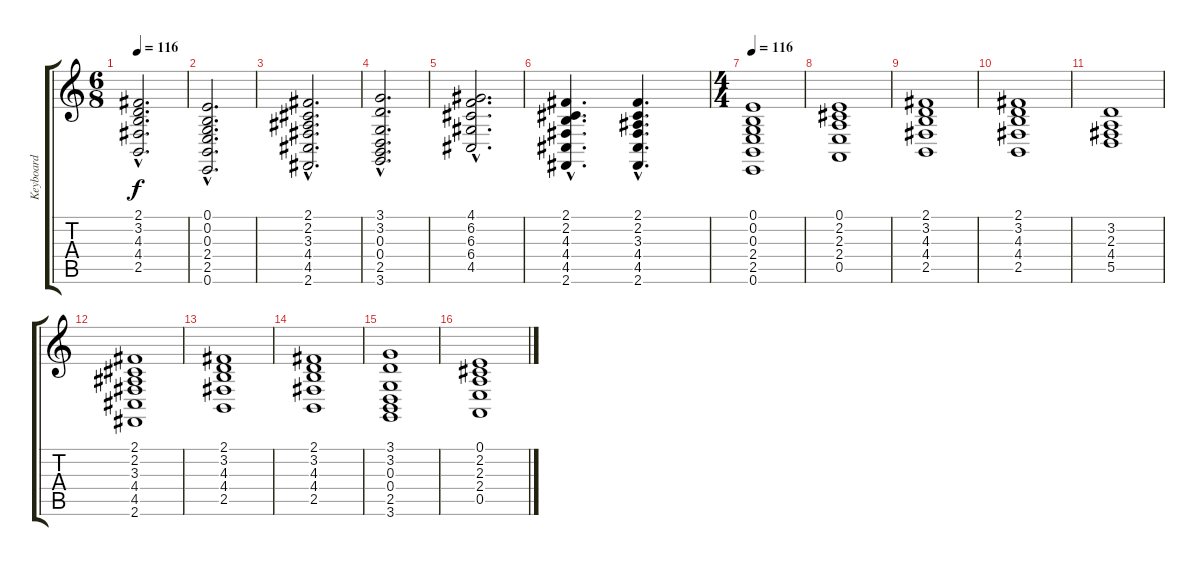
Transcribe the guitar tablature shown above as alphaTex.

\track ("Keyboard" "Keyboard") {instrument brightacousticpiano}
\staff {score tabs}
\tuning (E4 B3 G3 D3 A2 E2) {hide}
\ts (6 8)
\tempo 116
\clef g2
\ks c
(2.1{hac} 3.2{hac} 4.3{hac} 4.4{hac} 2.5{hac}).2{d dy f} |
(0.1{hac} 0.2{hac} 0.3{hac} 2.4{hac} 2.5{hac} 0.6{hac}).2{d} |
(2.1{hac} 2.2{hac} 3.3{hac} 4.4{hac} 4.5{hac} 2.6{hac}).2{d} |
(3.1{hac} 3.2{hac} 0.3{hac} 0.4{hac} 2.5{hac} 3.6{hac}).2{d} |
(4.1{hac} 6.2{hac} 6.3{hac} 6.4{hac} 4.5{hac}).2{d} |
(2.1{hac} 2.2{hac} 4.3{hac} 4.4{hac} 4.5{hac} 2.6{hac}).4{d} (2.1{hac} 2.2{hac} 3.3{hac} 4.4{hac} 4.5{hac} 2.6{hac}).4{d} |
\ts (4 4)
\tempo 116
(0.1 0.2 0.3 2.4 2.5 0.6).1 |
(0.1 2.2 2.3 2.4 0.5).1 |
(2.1 3.2 4.3 4.4 2.5).1 |
(2.1 3.2 4.3 4.4 2.5).1 |
(3.2 2.3 4.4 5.5).1 |
(2.1 2.2 3.3 4.4 4.5 2.6).1 |
(2.1 3.2 4.3 4.4 2.5).1 |
(2.1 3.2 4.3 4.4 2.5).1 |
(3.1 3.2 0.3 0.4 2.5 3.6).1 |
(0.1 2.2 2.3 2.4 0.5).1
